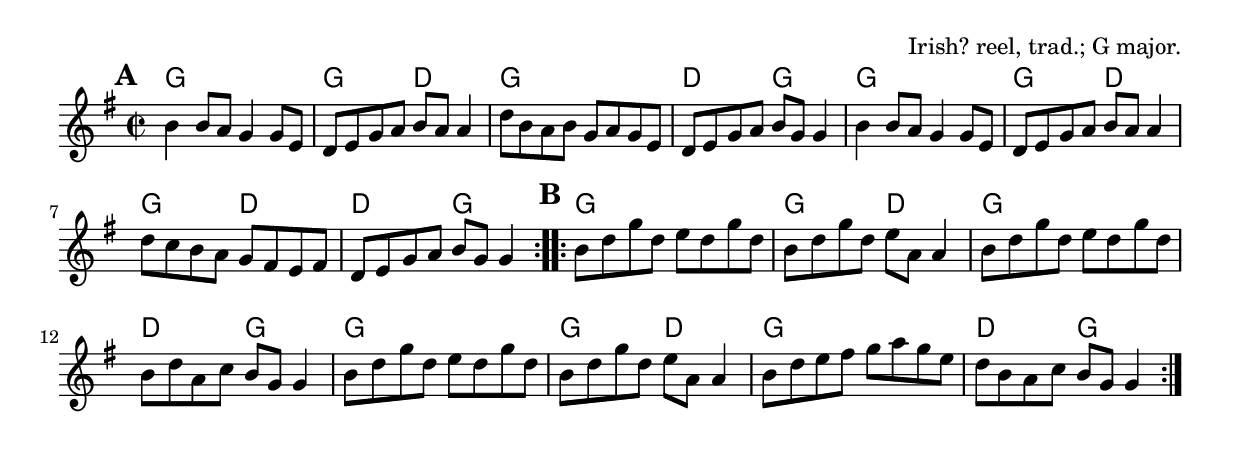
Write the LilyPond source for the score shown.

\version "2.18.2"
\include "util.ly"

\tocItem \markup "The Primrose Lass"

\score {
  <<
    \relative b' {
      \time 2/2
      \key g \major

      \repeat volta 2 {
        \mark \default
        b4 b8 a g4 g8 e |
        d e g a b a a4 |
        d8 b a b g a g e |
        d e g a b g g4 |

        b4 b8 a g4 g8 e |
        d e g a b a a4 |
        d8 c b a g fis e fis |
        d e g a b g g4 |
      }

      \repeat volta 2 {
        \mark \default
        b8 d g d e d g d |
        b d g d e a, a4 |
        b8 d g d e d g d |
        b d a c b g g4 |

        b8 d g d e d g d |
        b d g d e a, a4 |
        b8 d e fis g a g e |
        d b a c b g g4 |
      }
    }

    \chords {
      \time 2/2

      \repeat volta 2 {
        g1 | g2 d2 | g1 | d2 g2 |
        g1 | g2 d2 | g2 d2 | d2 g2 |
      }
      \repeat volta 2 {
        g1 | g2 d2 | g1 | d2 g2 |
        g1 | g2 d2 | g1 | d2 g2 |
      }
    }
  >>

  \header{
    title="The Primrose Lass"
    opus="Irish? reel, trad.; G major."
  }
  \layout{indent=0}
  \midi{\tempo 4=200}
}